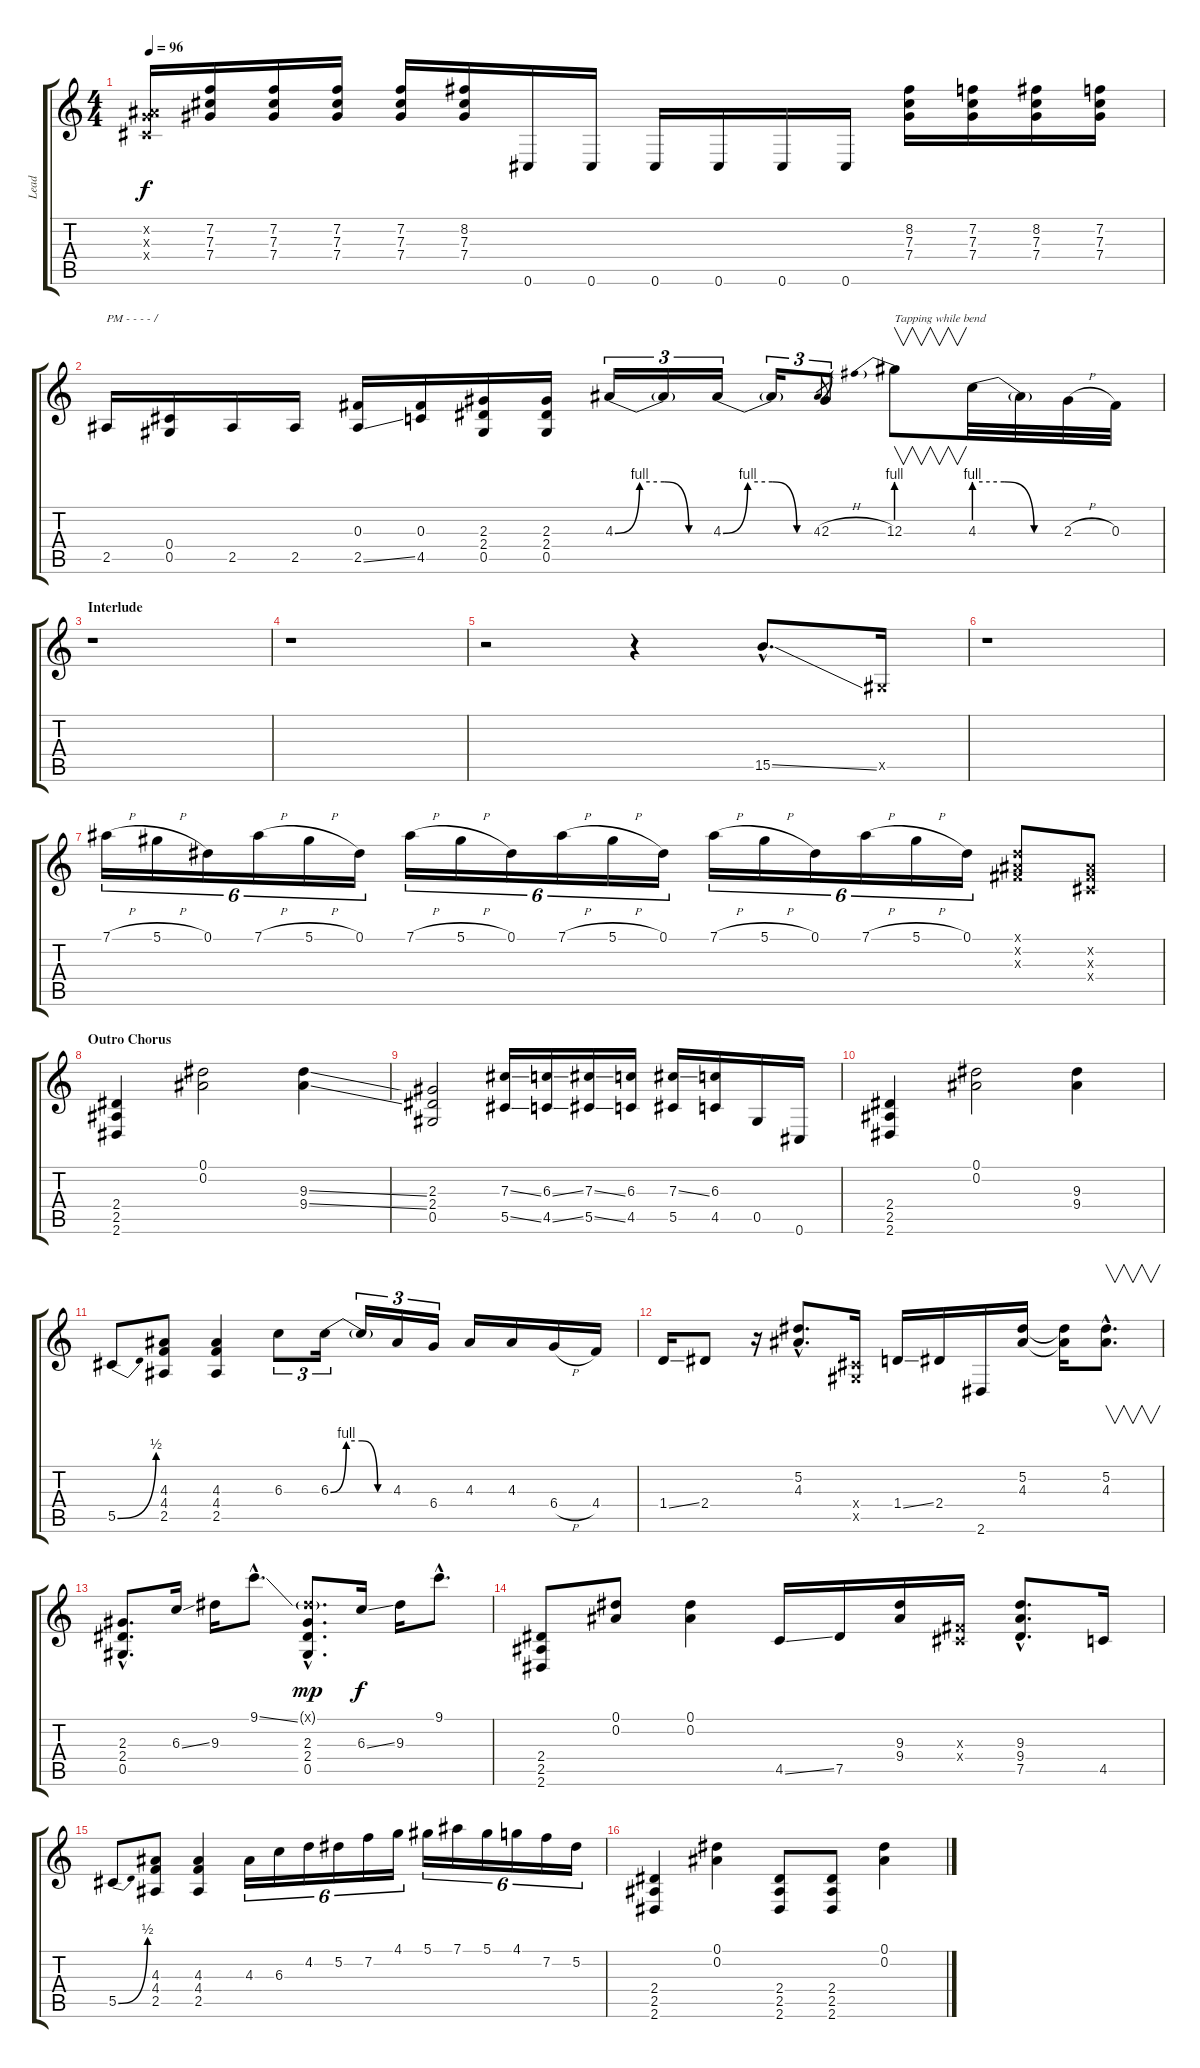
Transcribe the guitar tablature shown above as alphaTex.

\track ("Lead" "Lead") {instrument distortionguitar}
\staff {score tabs}
\tuning (Eb4 Bb3 Gb3 Db3 Ab2 Db2) {hide}
\ts (4 4)
\tempo 96
\clef g2
\ks c
(0.2{x} 1.3{x} 0.4{x}).16{dy f} (7.2 7.3 7.4).16 (7.2 7.3 7.4).16 (7.2 7.3 7.4).16 (7.2 7.3 7.4).16 (8.2 7.3 7.4).16 0.6.16 0.6.16 0.6.16 0.6.16 0.6.16 0.6.16 (8.2 7.3 7.4).16 (7.2 7.3 7.4).16 (8.2 7.3 7.4).16 (7.2 7.3 7.4).16 |
2.5.16{txt "PM - - - - /"} (0.4 0.5).16 2.5.16 2.5.16 (0.3 2.5{ss}).16 (0.3 4.5).16 (2.3 2.4 0.5).16 (2.3 2.4 0.5).16 4.3{be (custom 0 0 15 4 30 4 45 0 60 0)}.16{tu (3 2)} 4.3{t}.16{tu (3 2)} 4.3{be (custom 0 0 15 4 30 4 45 0 60 0)}.16{tu (3 2)} 4.3{t}.16{tu (3 2)} 2.3.8{tu (3 2)} 4.3{h}.8{gr} 12.3{be (prebend 0 4 60 4)}.8{v txt "Tapping while bend"} 4.3{be (custom 0 4 20 4 40 0 60 0)}.32 4.3{t}.32 2.3{h}.32 0.3.32 |
\section ("" "Interlude")
r.1 |
r.1 |
r.2 r.4 15.5{ss hac}.8{d} 0.5{x}.16 |
r.1 |
7.1{h}.16{tu (6 4)} 5.1{h}.16{tu (6 4)} 0.1.16{tu (6 4)} 7.1{h}.16{tu (6 4)} 5.1{h}.16{tu (6 4)} 0.1.16{tu (6 4)} 7.1{h}.16{tu (6 4)} 5.1{h}.16{tu (6 4)} 0.1.16{tu (6 4)} 7.1{h}.16{tu (6 4)} 5.1{h}.16{tu (6 4)} 0.1.16{tu (6 4)} 7.1{h}.16{tu (6 4)} 5.1{h}.16{tu (6 4)} 0.1.16{tu (6 4)} 7.1{h}.16{tu (6 4)} 5.1{h}.16{tu (6 4)} 0.1.16{tu (6 4)} (0.1{x} 0.2{x} 0.3{x}).8 (0.2{x} 0.3{x} 0.4{x}).8 |
\section ("" "Outro Chorus")
(2.4 2.5 2.6).4 (0.1 0.2).2 (9.3{ss} 9.4{ss}).4 |
(2.3 2.4 0.5).2 (7.3{ss} 5.5{ss}).16 (6.3{ss} 4.5{ss}).16 (7.3{ss} 5.5{ss}).16 (6.3 4.5).16 (7.3{ss} 5.5).16 (6.3 4.5).16 0.5.16 0.6.16 |
(2.4 2.5 2.6).4 (0.1 0.2).2 (9.3 9.4).4 |
5.5{be (bend 0 0 60 2)}.8 (4.3 4.4 2.5).8 (4.3 4.4 2.5).4 6.3.8{tu (3 2)} 6.3{be (custom 0 0 15 4 30 4 45 0 60 0)}.16{tu (3 2)} 6.3{t}.16{tu (3 2)} 4.3.16{tu (3 2)} 6.4.16{tu (3 2)} 4.3.16 4.3.16 6.4{h}.16 4.4.16 |
1.4{ss}.16 2.4.8 r.16 (5.2{hac} 4.3{hac}).8{d} (0.4{x} 0.5{x}).16 1.4{ss}.16 2.4.16 2.6.16 (5.2 4.3).16 (5.2{t} 4.3{t}).16 (5.2{hac} 4.3{hac}).8{v d} |
(2.3{hac} 2.4{hac} 0.5{hac}).8{d} 6.3{ss}.16 9.3.16 9.1{ss hac}.8{d} (0.1{g hac x} 2.3{hac} 2.4{hac} 0.5{hac}).8{d dy mp} 6.3{ss}.16{dy f} 9.3.16 9.1{hac}.8{d} |
(2.4 2.5 2.6).8 (0.1 0.2).8 (0.1 0.2).4 4.5{ss}.16 7.5.16 (9.3 9.4).16 (0.3{x} 0.4{x}).16 (9.3{hac} 9.4{hac} 7.5{hac}).8{d} 4.5.16 |
5.5{be (bend 0 0 60 2)}.8 (4.3 4.4 2.5).8 (4.3 4.4 2.5).4 4.3.16{tu (6 4)} 6.3.16{tu (6 4)} 4.2.16{tu (6 4)} 5.2.16{tu (6 4)} 7.2.16{tu (6 4)} 4.1.16{tu (6 4)} 5.1.16{tu (6 4)} 7.1.16{tu (6 4)} 5.1.16{tu (6 4)} 4.1.16{tu (6 4)} 7.2.16{tu (6 4)} 5.2.16{tu (6 4)} |
(2.4 2.5 2.6).4 (0.1 0.2).4 (2.4 2.5 2.6).8 (2.4 2.5 2.6).8 (0.1 0.2).4
